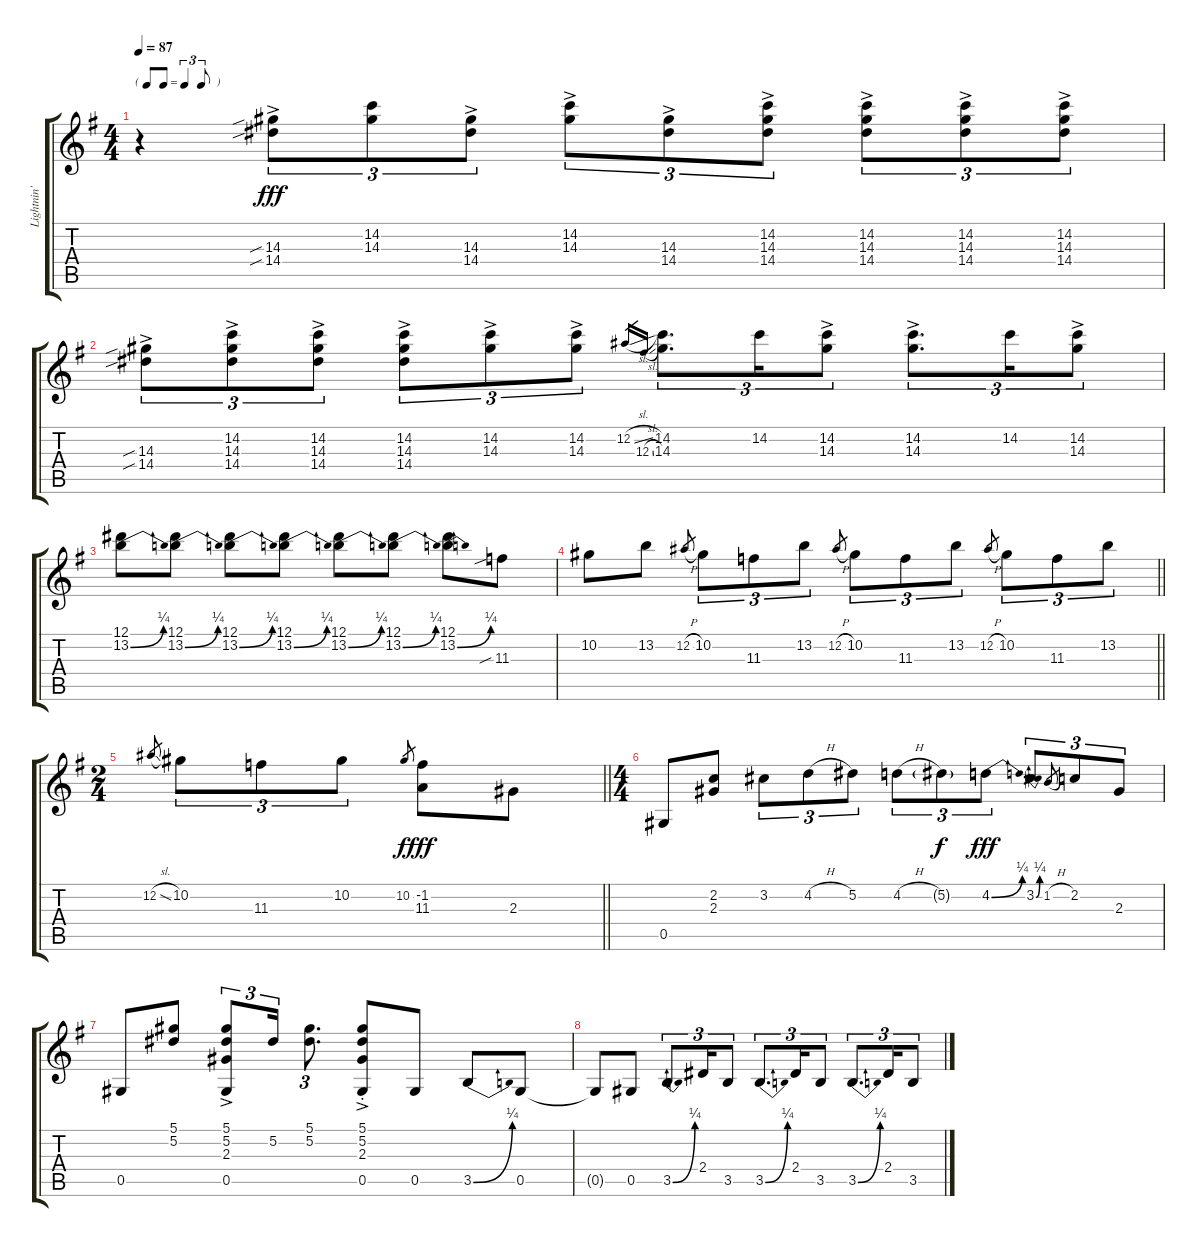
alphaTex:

\track ("Lightnin' Hopkins" "Lightnin' ") {instrument acousticguitarsteel}
\staff {score tabs}
\tuning (Eb4 Bb3 Gb3 Db3 Ab2 Eb2) {hide}
\ts (4 4)
\tf triplet8th
\tempo 87
\clef g2
\ks g
r.4{dy fff instrument acousticguitarsteel} (14.3{sib ac} 14.4{sib ac}).8{tu (3 2)} (14.2 14.3).8{tu (3 2)} (14.3{ac} 14.4{ac}).8{tu (3 2)} (14.2{ac} 14.3{ac}).8{tu (3 2)} (14.3{ac} 14.4{ac}).8{tu (3 2)} (14.2{ac} 14.3{ac} 14.4{ac}).8{tu (3 2)} (14.2{ac} 14.3{ac} 14.4{ac}).8{tu (3 2)} (14.2{ac} 14.3{ac} 14.4{ac}).8{tu (3 2)} (14.2{ac} 14.3{ac} 14.4{ac}).8{tu (3 2)} |
(14.3{sib ac} 14.4{sib ac}).8{tu (3 2)} (14.2{ac} 14.3{ac} 14.4{ac}).8{tu (3 2)} (14.2{ac} 14.3{ac} 14.4{ac}).8{tu (3 2)} (14.2{ac} 14.3{ac} 14.4{ac}).8{tu (3 2)} (14.2{ac} 14.3{ac}).8{tu (3 2)} (14.2{ac} 14.3{ac}).8{tu (3 2)} 12.2{sl}.16{gr} 12.3{sl}.16{gr} (14.2 14.3).8{d tu (3 2)} 14.2.16{tu (3 2)} (14.2{ac} 14.3{ac}).8{tu (3 2)} (14.2{ac} 14.3{ac}).8{d tu (3 2)} 14.2.16{tu (3 2)} (14.2{ac} 14.3{ac}).8{tu (3 2)} |
(12.1 13.2{be (bend 0 0 60 1)}).8 (12.1 13.2{be (bend 0 0 60 1)}).8 (12.1 13.2{be (bend 0 0 60 1)}).8 (12.1 13.2{be (bend 0 0 60 1)}).8 (12.1 13.2{be (bend 0 0 60 1)}).8 (12.1 13.2{be (bend 0 0 60 1)}).8 (12.1 13.2{be (bend 0 0 60 1)}).8 11.3{sib}.8 |
\barLineRight lightlight
10.2.8 13.2.8 12.2{h}.8{gr} 10.2.8{tu (3 2)} 11.3.8{tu (3 2)} 13.2.8{tu (3 2)} 12.2{h}.8{gr} 10.2.8{tu (3 2)} 11.3.8{tu (3 2)} 13.2.8{tu (3 2)} 12.2{h}.8{gr} 10.2.8{tu (3 2)} 11.3.8{tu (3 2)} 13.2.8{tu (3 2)} |
\ts (2 4)
\barLineRight lightlight
12.2{sl}.8{gr} 10.2.8{tu (3 2)} 11.3.8{tu (3 2)} 10.2.8{tu (3 2)} 10.2.8{gr dy f} (-1.2 11.3).8{dy fff} 2.3.8 |
\ts (4 4)
0.5.8 (2.2 2.3).8 3.2.8{tu (3 2)} 4.2{h}.8{tu (3 2)} 5.2.8{tu (3 2)} 4.2{h}.8{tu (3 2)} 5.2{g}.8{tu (3 2) dy f} 4.2{be (bend 0 0 60 1)}.8{tu (3 2) dy fff} 3.2{be (bend 0 0 60 1)}.8{tu (3 2)} 1.2{h}.8{gr} 2.2.8{tu (3 2)} 2.3.8{tu (3 2)} |
0.5.8 (5.1 5.2).8 (5.1{ac} 5.2{ac} 2.3{ac} 0.5{ac}).8{tu (3 2)} 5.2.16{tu (3 2)} (5.1 5.2).8{d tu (3 2)} (5.1{ac st} 5.2{ac st} 2.3{ac st} 0.5{ac st}).8 0.5.8 3.5{be (bend 0 0 60 1)}.8 0.5.8 |
0.5{t}.8 0.5.8 3.5{be (bend 0 0 60 1)}.8{d tu (3 2)} 2.4.16{tu (3 2)} 3.5.8{tu (3 2)} 3.5{be (bend 0 0 60 1)}.8{d tu (3 2)} 2.4.16{tu (3 2)} 3.5.8{tu (3 2)} 3.5{be (bend 0 0 60 1)}.8{d tu (3 2)} 2.4.16{tu (3 2)} 3.5.8{tu (3 2)}
